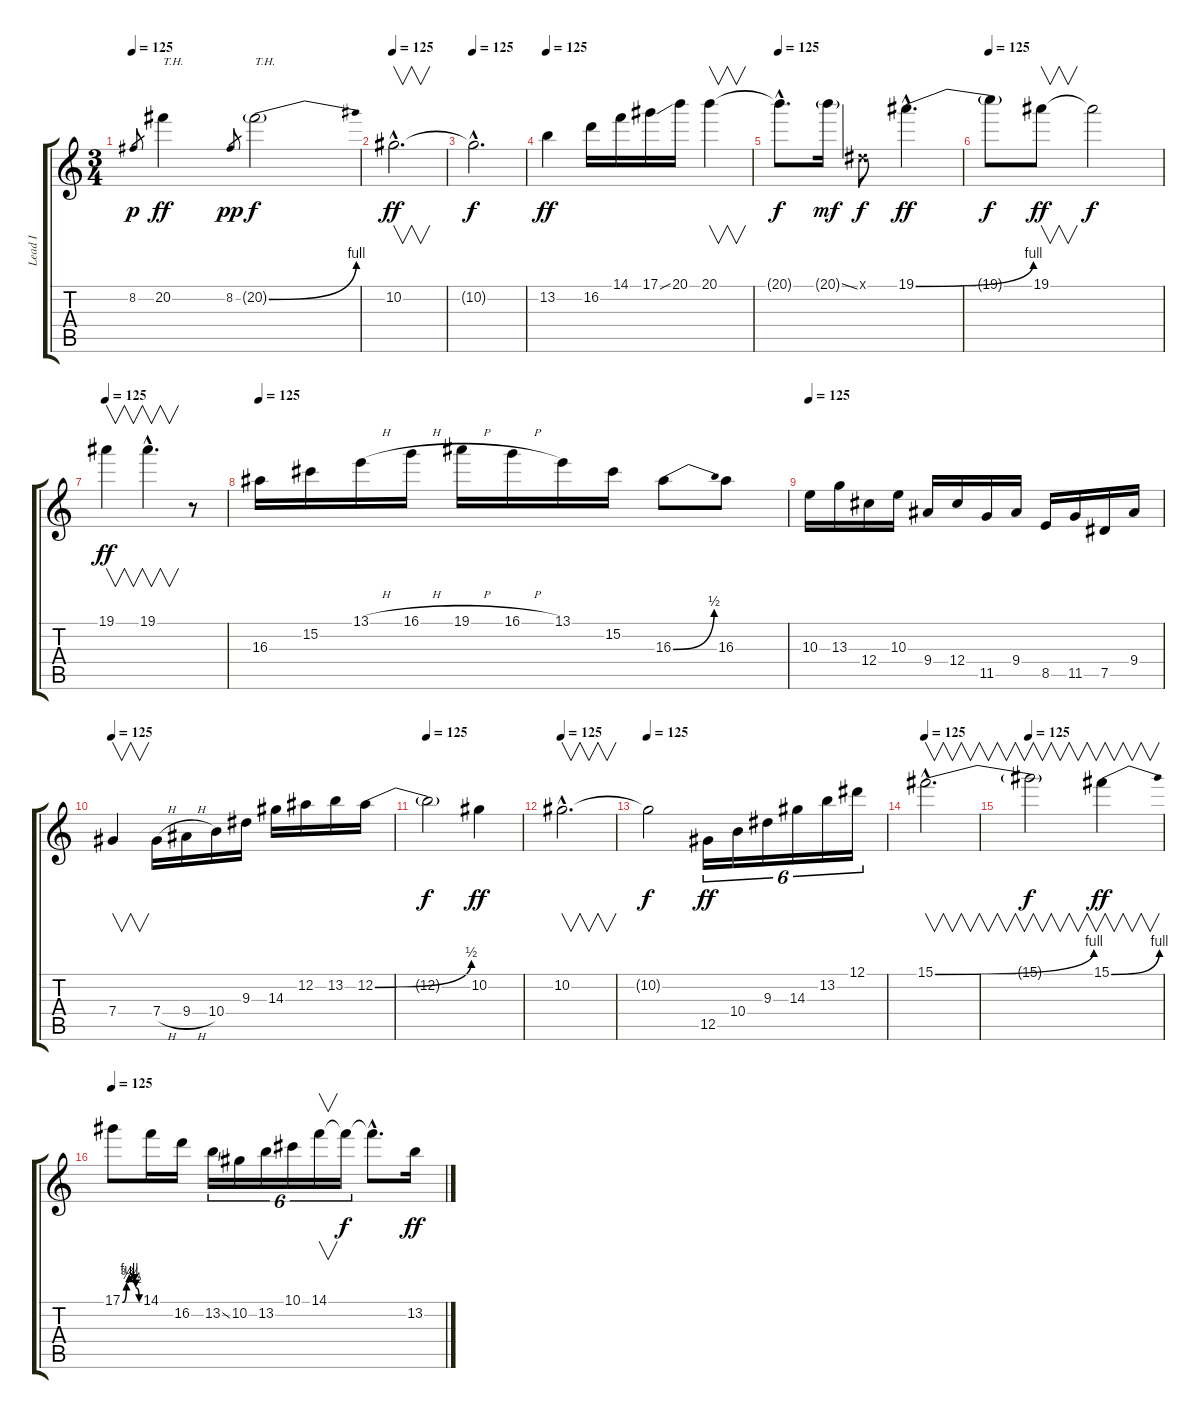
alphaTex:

\track ("Lead I" "Lead I") {instrument overdrivenguitar}
\staff {score tabs}
\tuning (Eb4 Bb3 Gb3 Db3 Ab2 Eb2) {hide}
\ts (3 4)
\tempo 125
\clef g2
\ks c
8.2.8{gr dy p} 20.2.4{txt "T.H." dy ff} 8.2.8{gr dy pp} 20.2{be (bend 0 0 60 4) g}.2{txt "T.H." dy f} |
\tempo 125
10.2{hac}.2{v d dy ff} |
\tempo 125
10.2{hac t}.2{d dy f} |
\tempo 125
13.2.4{dy ff} 16.2.16 14.1.16 17.1{ss}.16 20.1.16 20.1.4{v} |
\tempo 125
20.1{hac t}.8{d dy f} 20.1{ss g}.16{dy mf} 0.1{x}.8{dy f} 19.1{be (bend 0 0 60 4) hac}.4{d dy ff} |
\tempo 125
19.1{t}.8{dy f} 19.1.8{v dy ff} 19.1{t}.2{dy f} |
\tempo 125
19.1.4{v dy ff} 19.1{hac}.4{v d} r.8 |
\tempo 125
16.3.16 15.2.16 13.1{h}.16 16.1{h}.16 19.1{h}.16 16.1{h}.16 13.1.16 15.2.16 16.3{be (bend 0 0 60 2)}.8 16.3.8 |
\tempo 125
10.3.16 13.3.16 12.4.16 10.3.16 9.4.16 12.4.16 11.5.16 9.4.16 8.5.16 11.5.16 7.5.16 9.4.16 |
\tempo 125
7.4.4{v} 7.4{h}.16 9.4{h}.16 10.4.16 9.3.16 14.3.16 12.2.16 13.2.16 12.2{be (bend 0 0 60 2)}.16 |
\tempo 125
12.2{t}.2{dy f} 10.2.4{dy ff} |
\tempo 125
10.2{hac}.2{v d} |
\tempo 125
10.2{t}.2{dy f} 12.5.16{tu (6 4) dy ff} 10.4.16{tu (6 4)} 9.3.16{tu (6 4)} 14.3.16{tu (6 4)} 13.2.16{tu (6 4)} 12.1.16{tu (6 4)} |
\tempo 125
15.1{be (bend 0 0 60 4) hac}.2{v d} |
\tempo 125
15.1{t}.2{v dy f} 15.1{be (bend 0 0 60 4)}.4{v dy ff} |
\tempo 125
17.1{be (custom 0 0 15 3 25 4 30 4 37 4 41 4 43 3 45 3 48 2 60 0)}.8 14.1.16 16.2.16 13.2{ss}.16{tu (6 4)} 10.2.16{tu (6 4)} 13.2.16{tu (6 4)} 10.1.16{tu (6 4)} 14.1.16{v tu (6 4)} 14.1{t}.16{tu (6 4) dy f} 14.1{hac t}.8{d} 13.2.16{dy ff}
